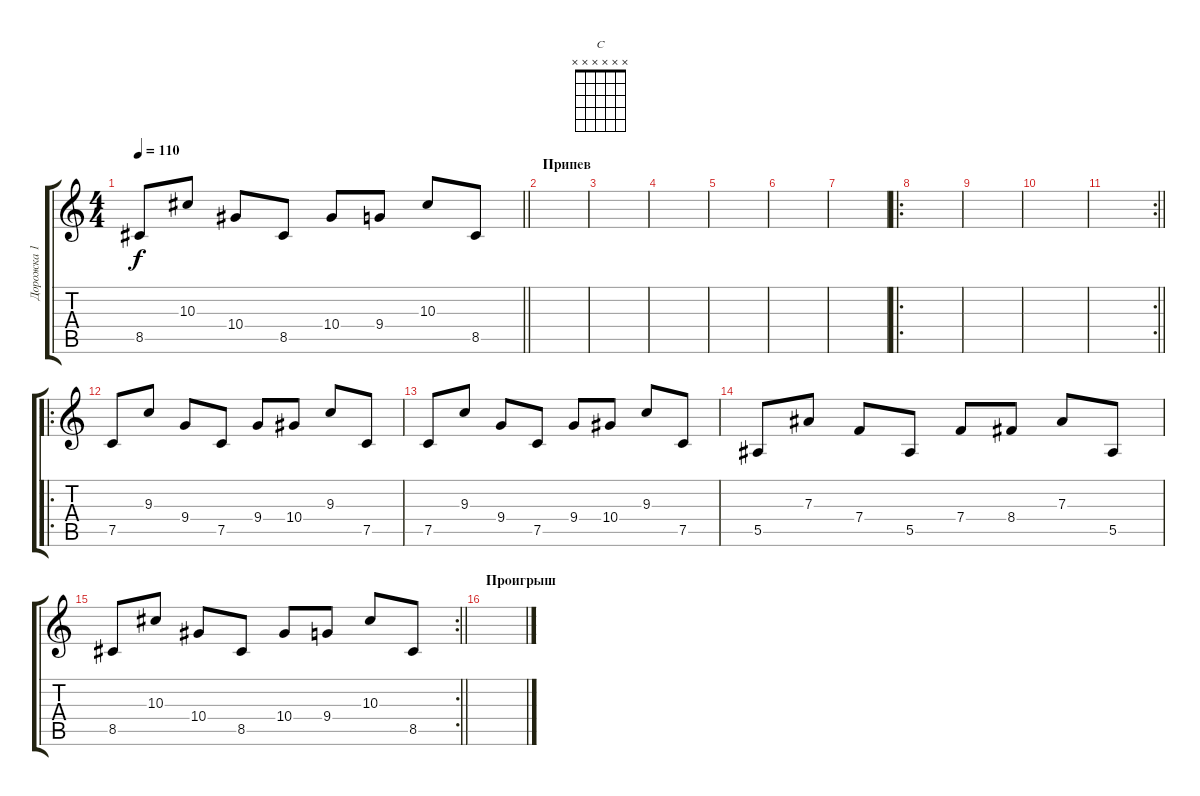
\track ("Дорожка 1" "Дорожка 1") {instrument acousticguitarsteel}
\staff {score tabs}
\tuning (C4 G3 Eb3 Bb2 F2 C2) {hide}
\chord ("C" x x x x x x)
\ts (4 4)
\tempo 110
\clef g2
\barLineRight lightlight
\ks c
8.5.8{dy f} 10.3.8 10.4.8 8.5.8 10.4.8 9.4.8 10.3.8 8.5.8 |
\section ("" "Припев")
|
|
|
|
|
|
\ro
|
|
|
\rc 2
\barLineRight lightlight
|
\ro
7.5.8 9.3.8 9.4.8 7.5.8 9.4.8 10.4.8 9.3.8 7.5.8 |
7.5.8 9.3.8 9.4.8 7.5.8 9.4.8 10.4.8 9.3.8 7.5.8 |
5.5.8 7.3.8 7.4.8 5.5.8 7.4.8 8.4.8 7.3.8 5.5.8 |
\rc 2
\barLineRight lightlight
8.5.8 10.3.8 10.4.8 8.5.8 10.4.8 9.4.8 10.3.8 8.5.8 |
\section ("" "Проигрыш")
